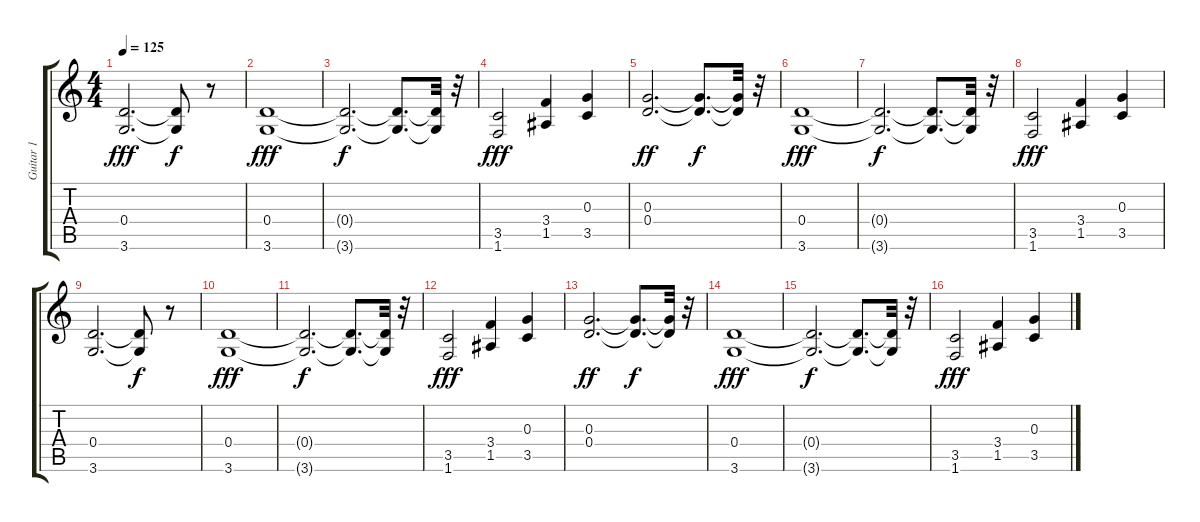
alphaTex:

\track ("Guitar 1" "Guitar 1") {instrument distortionguitar}
\staff {score tabs}
\tuning (E4 B3 G3 D3 A2 E2) {hide}
\ts (4 4)
\tempo 125
\clef g2
\ks c
(0.4 3.6).2{d dy fff} (0.4{t} 3.6{t}).8{dy f} r.8 |
(0.4 3.6).1{dy fff} |
(0.4{t} 3.6{t}).2{d dy f} (0.4{t} 3.6{t}).8{d} (0.4{t} 3.6{t}).32 r.32 |
(3.5 1.6).2{dy fff} (3.4 1.5).4 (0.3 3.5).4 |
(0.3 0.4).2{d dy ff} (0.3{t} 0.4{t}).8{d dy f} (0.3{t} 0.4{t}).32 r.32 |
(0.4 3.6).1{dy fff} |
(0.4{t} 3.6{t}).2{d dy f} (0.4{t} 3.6{t}).8{d} (0.4{t} 3.6{t}).32 r.32 |
(3.5 1.6).2{dy fff} (3.4 1.5).4 (0.3 3.5).4 |
(0.4 3.6).2{d} (0.4{t} 3.6{t}).8{dy f} r.8 |
(0.4 3.6).1{dy fff} |
(0.4{t} 3.6{t}).2{d dy f} (0.4{t} 3.6{t}).8{d} (0.4{t} 3.6{t}).32 r.32 |
(3.5 1.6).2{dy fff} (3.4 1.5).4 (0.3 3.5).4 |
(0.3 0.4).2{d dy ff} (0.3{t} 0.4{t}).8{d dy f} (0.3{t} 0.4{t}).32 r.32 |
(0.4 3.6).1{dy fff} |
(0.4{t} 3.6{t}).2{d dy f} (0.4{t} 3.6{t}).8{d} (0.4{t} 3.6{t}).32 r.32 |
(3.5 1.6).2{dy fff} (3.4 1.5).4 (0.3 3.5).4
